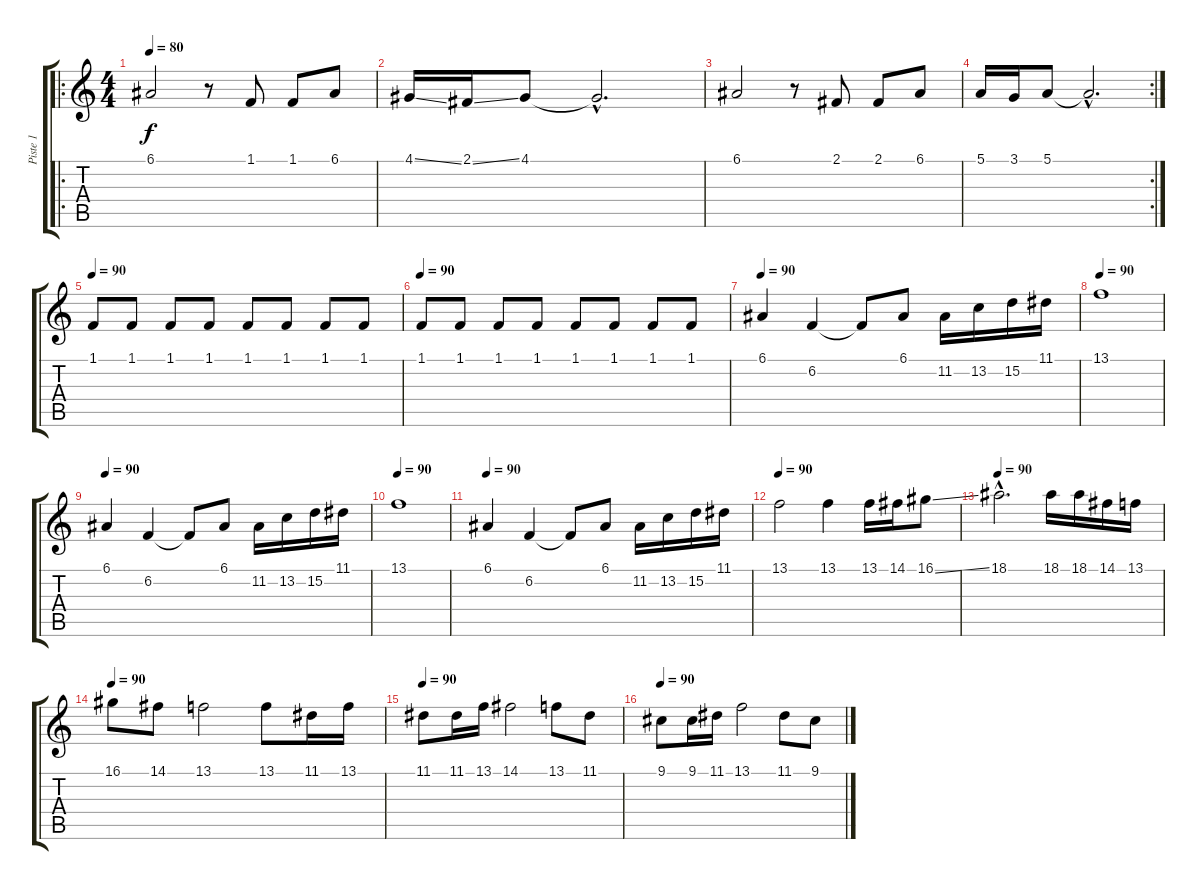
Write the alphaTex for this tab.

\track ("Piste 1" "Piste 1") {instrument stringensemble1}
\staff {score tabs}
\tuning (E4 B3 G3 D3 A2 E2) {hide}
\ro
\ts (4 4)
\tempo 80
\clef g2
\ks c
6.1.2{dy f instrument stringensemble1} r.8 1.1.8 1.1.8 6.1.8 |
4.1{ss}.16 2.1{ss}.16 4.1.8 4.1{hac t}.2{d} |
6.1.2 r.8 2.1.8 2.1.8 6.1.8 |
\rc 2
5.1.16 3.1.16 5.1.8 5.1{hac t}.2{d} |
\tempo 90
1.1.8 1.1.8 1.1.8 1.1.8 1.1.8 1.1.8 1.1.8 1.1.8 |
\tempo 90
1.1.8 1.1.8 1.1.8 1.1.8 1.1.8 1.1.8 1.1.8 1.1.8 |
\tempo 90
6.1.4 6.2.4 6.2{t}.8 6.1.8 11.2.16 13.2.16 15.2.16 11.1.16 |
\tempo 90
13.1.1 |
\tempo 90
6.1.4 6.2.4 6.2{t}.8 6.1.8 11.2.16 13.2.16 15.2.16 11.1.16 |
\tempo 90
13.1.1 |
\tempo 90
6.1.4 6.2.4 6.2{t}.8 6.1.8 11.2.16 13.2.16 15.2.16 11.1.16 |
\tempo 90
13.1.2 13.1.4 13.1.16 14.1.16 16.1{ss}.8 |
\tempo 90
18.1{hac}.2{d} 18.1.16 18.1.16 14.1.16 13.1.16 |
\tempo 90
16.1.8 14.1.8 13.1.2 13.1.8 11.1.16 13.1.16 |
\tempo 90
11.1.8 11.1.16 13.1.16 14.1.2 13.1.8 11.1.8 |
\tempo 90
9.1.8 9.1.16 11.1.16 13.1.2 11.1.8 9.1.8
